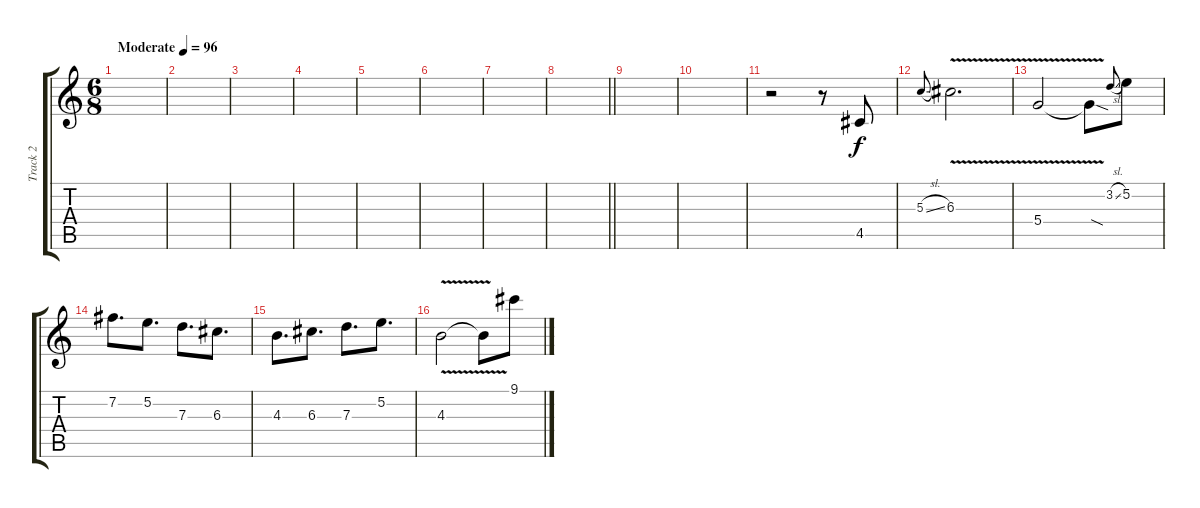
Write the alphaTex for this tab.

\track ("Track 2" "Track 2") {instrument distortionguitar}
\staff {score tabs}
\tuning (E4 B3 G3 D3 A2 D2) {hide}
\ts (6 8)
\tempo (96 "Moderate")
\clef g2
\ks c
|
|
|
|
|
|
|
\barLineRight lightlight
|
|
|
r.2 r.8 4.5.8 |
5.3{sl}.8{gr onbeat} 6.3{v}.2{d} |
5.4{v}.2 5.4{sod t}.8 3.2{sl}.8{gr onbeat} 5.2.8 |
7.2.8{d} 5.2.8{d} 7.3.8{d} 6.3.8{d} |
4.3.8{d} 6.3.8{d} 7.3.8{d} 5.2.8{d} |
4.3{v}.2 4.3{t}.8 9.1.8
